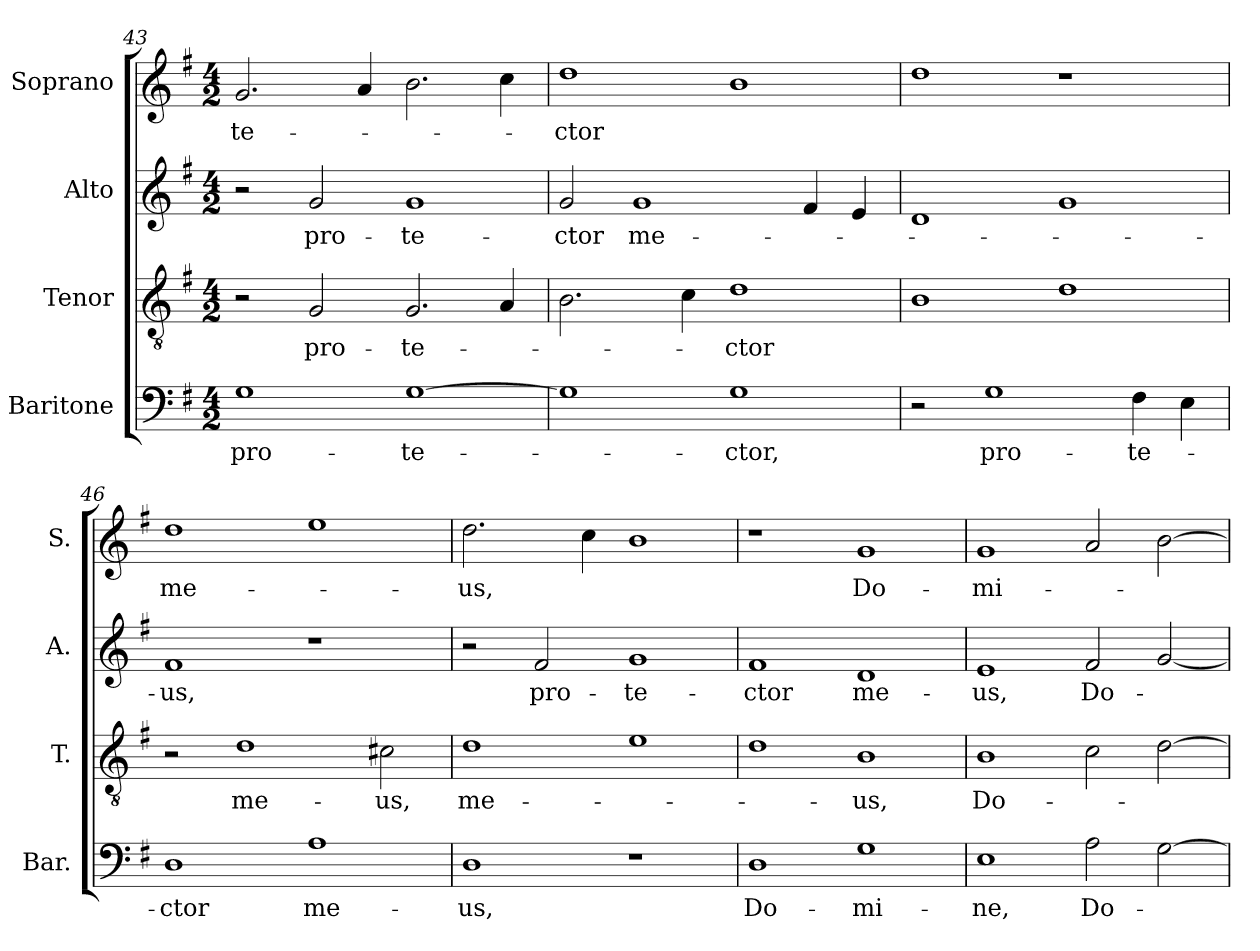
**kern	**text	**kern	**text	**kern	**text	**kern	**text
*part4	*part4	*part3	*part3	*part2	*part2	*part1	*part1
*staff4	*staff4	*staff3	*staff3	*staff2	*staff2	*staff1	*staff1
*I"Baritone	*	*I"Tenor	*	*I"Alto	*	*I"Soprano	*
*I'Bar.	*	*I'T.	*	*I'A.	*	*I'S.	*
*clefF4	*	*clefGv2	*	*clefG2	*	*clefG2	*
*	*	*ITrd7c12	*	*	*	*	*
*k[f#]	*	*k[f#]	*	*k[f#]	*	*k[f#]	*
*G:	*	*G:	*	*G:	*	*G:	*
*M4/2	*	*M4/2	*	*M4/2	*	*M4/2	*
=43	=43	=43	=43	=43	=43	=43	=43
!	!LO:LY:b:color=#000000	!	!	!	!	!	!
!	!	!	!	!	!	!	!LO:LY:b:color=#000000
1Gi	pro-	2r	.	2r	.	2.gi/	-te-
!	!	!	!LO:LY:b:color=#000000	!	!	!	!
!	!	!	!	!	!LO:LY:b:color=#000000	!	!
.	.	2GGi/	pro-	2gi/	pro-	.	.
.	.	.	.	.	.	4ai/	.
!	!LO:LY:b:color=#000000	!	!	!	!	!	!
!	!	!	!LO:LY:b:color=#000000	!	!	!	!
!	!	!	!	!	!LO:LY:b:color=#000000	!	!
[1Gi	-te-	2.GGi/	-te-	1gi	-te-	2.bi\	.
.	.	4AAi/	.	.	.	4cci\	.
=44	=44	=44	=44	=44	=44	=44	=44
!	!	!	!	!	!LO:LY:b:color=#000000	!	!
!	!	!	!	!	!	!	!LO:LY:b:color=#000000
1Gi]	.	2.BBi\	.	2gi/	-ctor	1ddi	-ctor
!	!	!	!	!	!LO:LY:b:color=#000000	!	!
.	.	.	.	1gi	me-	.	.
.	.	4Ci\	.	.	.	.	.
!	!LO:LY:b:color=#000000	!	!	!	!	!	!
!	!	!	!LO:LY:b:color=#000000	!	!	!	!
1Gi	-ctor,	1Di	-ctor	.	.	1bi	.
.	.	.	.	4f#i/	.	.	.
.	.	.	.	4ei/	.	.	.
=45	=45	=45	=45	=45	=45	=45	=45
2r	.	1BBi	.	1di	.	1ddi	.
!	!LO:LY:b:color=#000000	!	!	!	!	!	!
1Gi	pro-	.	.	.	.	.	.
.	.	1Di	.	1gi	.	1r	.
!	!LO:LY:b:color=#000000	!	!	!	!	!	!
4F#i\	-te-	.	.	.	.	.	.
4Ei\	.	.	.	.	.	.	.
!!LO:PB:g=z
=46	=46	=46	=46	=46	=46	=46	=46
!	!LO:LY:b:color=#000000	!	!	!	!	!	!
!	!	!	!	!	!LO:LY:b:color=#000000	!	!
!	!	!	!	!	!	!	!LO:LY:b:color=#000000
1Di	-ctor	2r	.	1f#i	-us,	1ddi	me-
!	!	!	!LO:LY:b:color=#000000	!	!	!	!
.	.	1Di	me-	.	.	.	.
!	!LO:LY:b:color=#000000	!	!	!	!	!	!
1Ai	me-	.	.	1r	.	1eei	.
!	!	!	!LO:LY:b:color=#000000	!	!	!	!
.	.	2C#Xi\	-us,	.	.	.	.
=47	=47	=47	=47	=47	=47	=47	=47
!	!LO:LY:b:color=#000000	!	!	!	!	!	!
!	!	!	!LO:LY:b:color=#000000	!	!	!	!
!	!	!	!	!	!	!	!LO:LY:b:color=#000000
1Di	-us,	1Di	me-	2r	.	2.ddi\	-us,
!	!	!	!	!	!LO:LY:b:color=#000000	!	!
.	.	.	.	2f#i/	pro-	.	.
.	.	.	.	.	.	4cci\	.
!	!	!	!	!	!LO:LY:b:color=#000000	!	!
1r	.	1Ei	.	1gi	-te-	1bi	.
=48	=48	=48	=48	=48	=48	=48	=48
!	!LO:LY:b:color=#000000	!	!	!	!	!	!
!	!	!	!	!	!LO:LY:b:color=#000000	!	!
1Di	Do-	1Di	.	1f#i	-ctor	1r	.
!	!LO:LY:b:color=#000000	!	!	!	!	!	!
!	!	!	!LO:LY:b:color=#000000	!	!	!	!
!	!	!	!	!	!LO:LY:b:color=#000000	!	!
!	!	!	!	!	!	!	!LO:LY:b:color=#000000
1Gi	-mi-	1BBi	-us,	1di	me-	1gi	Do-
=49	=49	=49	=49	=49	=49	=49	=49
!	!LO:LY:b:color=#000000	!	!	!	!	!	!
!	!	!	!LO:LY:b:color=#000000	!	!	!	!
!	!	!	!	!	!LO:LY:b:color=#000000	!	!
!	!	!	!	!	!	!	!LO:LY:b:color=#000000
1Ei	-ne,	1BBi	Do-	1ei	-us,	1gi	-mi-
!	!LO:LY:b:color=#000000	!	!	!	!	!	!
!	!	!	!	!	!LO:LY:b:color=#000000	!	!
2Ai\	Do-	2Ci\	.	2f#i/	Do-	2ai/	.
[2Gi\	.	[2Di\	.	[2gi/	.	[2bi\	.
=	=	=	=	=	=	=	=
*-	*-	*-	*-	*-	*-	*-	*-
